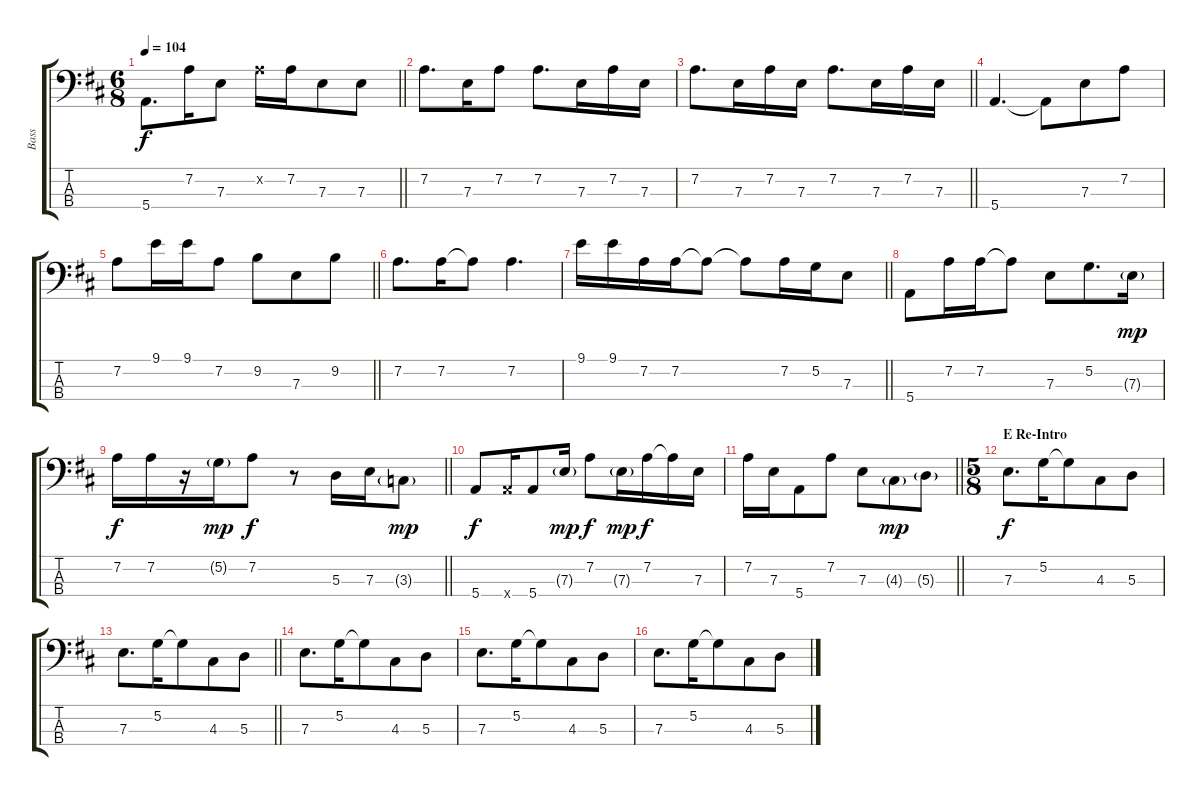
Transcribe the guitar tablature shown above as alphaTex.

\track ("Bass" "Bass") {instrument electricbassfinger}
\staff {score tabs}
\tuning (G2 D2 A1 E1) {hide}
\ts (6 8)
\tempo 104
\clef f4
\barLineRight lightlight
\ks d
5.4{t}.8{d dy f} 7.2.16 7.3.8 7.2{x}.16 7.2.16 7.3.8 7.3.8 |
7.2.8{d} 7.3.16 7.2.8 7.2.8{d} 7.3.16 7.2.16 7.3.16 |
\barLineRight lightlight
7.2.8{d} 7.3.16 7.2.16 7.3.16 7.2.8{d} 7.3.16 7.2.16 7.3.16 |
5.4.4{d} 5.4{t}.8 7.3.8 7.2.8 |
\barLineRight lightlight
7.2.8 9.1.16 9.1.16 7.2.8 9.2.8 7.3.8 9.2.8 |
7.2.8{d} 7.2.16 7.2{t}.8 7.2.4{d} |
\barLineRight lightlight
9.1.16 9.1.16 7.2.16 7.2.16 7.2{t}.8 7.2{t}.8 7.2.16 5.2.16 7.3.8 |
5.4.8 7.2.16 7.2.16 7.2{t}.8 7.3.8 5.2.8{d} 7.3{g}.16{dy mp} |
\barLineRight lightlight
7.2.16{dy f} 7.2.16 r.16 5.2{g}.16{dy mp} 7.2.8{dy f} r.8 5.3.16 7.3.16 3.3{g}.8{dy mp} |
5.4.8{dy f} 5.4{x}.16 5.4.8 7.3{g}.16{dy mp} 7.2.8{dy f} 7.3{g}.16{dy mp} 7.2.16{dy f} 7.2{t}.16 7.3.16 |
\barLineRight lightlight
7.2.16 7.3.16 5.4.8 7.2.8 7.3.8 4.3{g}.8{dy mp} 5.3{g}.8 |
\ts (5 8)
\section ("" "E Re-Intro")
7.3.8{d dy f beam merge} 5.2.16 5.2{t}.8{beam merge} 4.3.8{beam merge} 5.3.8 |
\barLineRight lightlight
7.3.8{d beam merge} 5.2.16 5.2{t}.8{beam merge} 4.3.8{beam merge} 5.3.8 |
7.3.8{d beam merge} 5.2.16 5.2{t}.8{beam merge} 4.3.8{beam merge} 5.3.8 |
7.3.8{d beam merge} 5.2.16 5.2{t}.8{beam merge} 4.3.8{beam merge} 5.3.8 |
7.3.8{d beam merge} 5.2.16 5.2{t}.8{beam merge} 4.3.8{beam merge} 5.3.8
